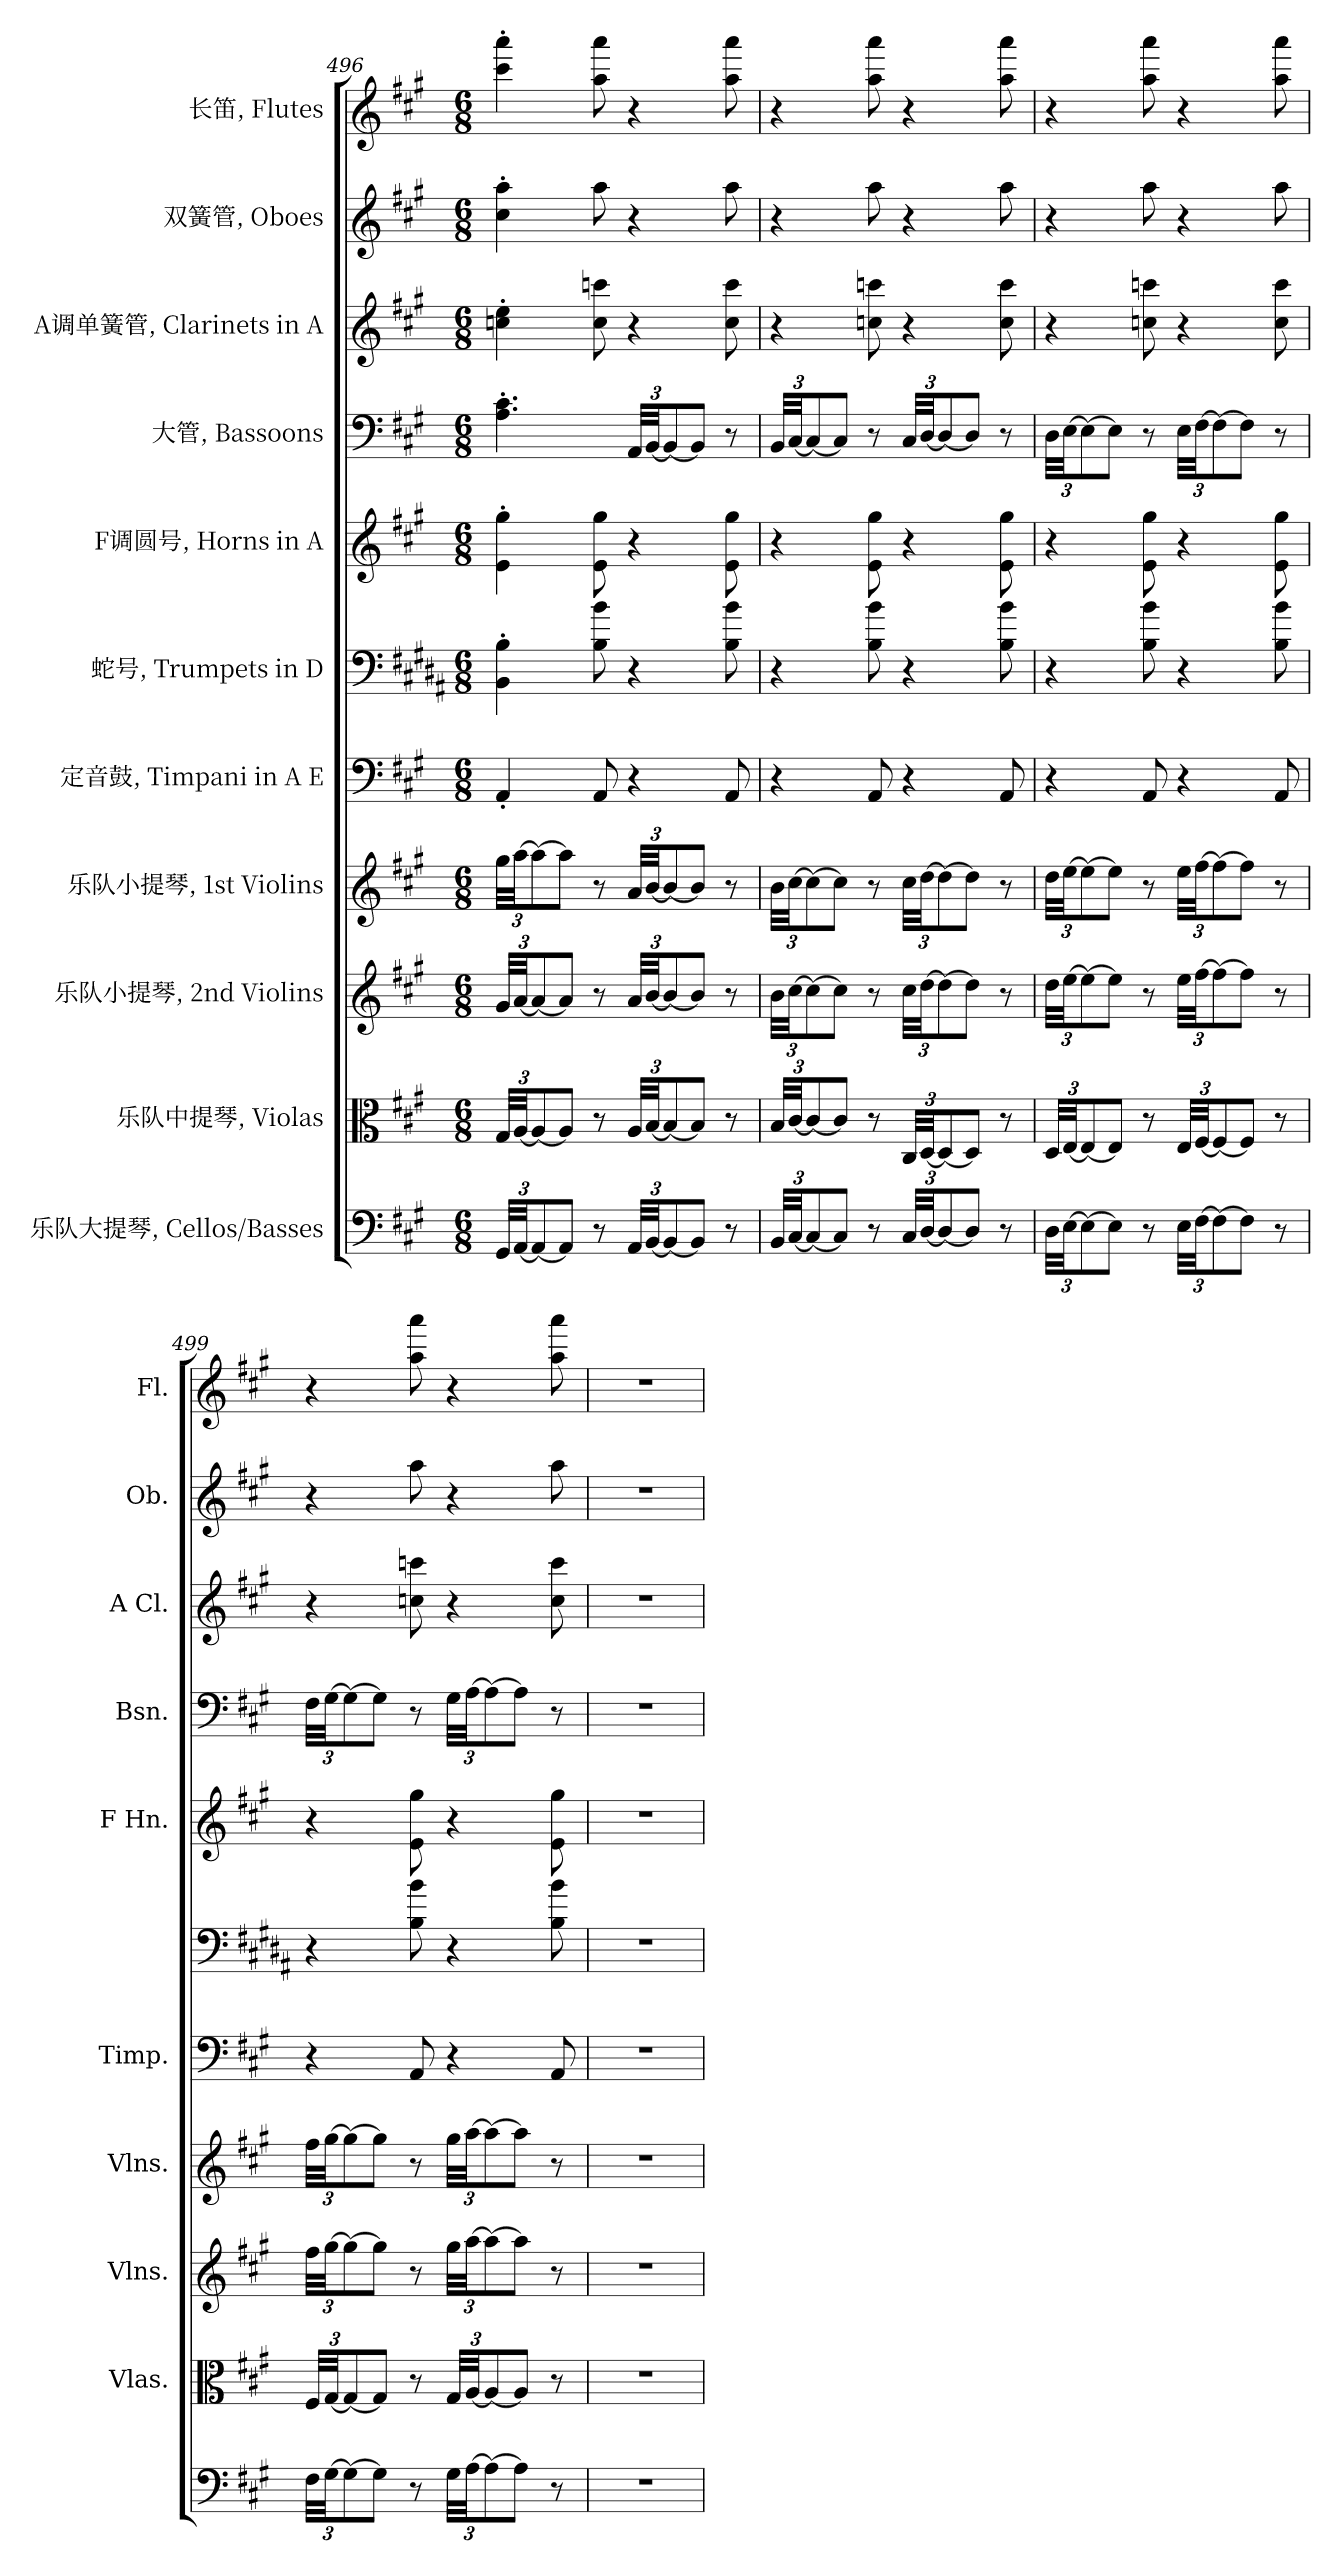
**kern	**kern	**kern	**kern	**kern	**kern	**kern	**kern	**kern	**kern	**kern
*part11	*part10	*part9	*part8	*part7	*part6	*part5	*part4	*part3	*part2	*part1
*staff11	*staff10	*staff9	*staff8	*staff7	*staff6	*staff5	*staff4	*staff3	*staff2	*staff1
*I"乐队大提琴, Cellos/Basses	*I"乐队中提琴, Violas	*I"乐队小提琴, 2nd Violins	*I"乐队小提琴, 1st Violins	*I"定音鼓, Timpani in A E	*I"蛇号, Trumpets in D	*I"F调圆号, Horns in A	*I"大管, Bassoons	*I"A调单簧管, Clarinets in A	*I"双簧管, Oboes	*I"长笛, Flutes
*	*I'Vlas.	*I'Vlns.	*I'Vlns.	*I'Timp.	*	*I'F Hn.	*I'Bsn.	*I'A Cl.	*I'Ob.	*I'Fl.
*clefF4	*clefC3	*clefG2	*clefG2	*clefF4	*clefF4	*clefG2	*clefF4	*clefG2	*clefG2	*clefG2
*	*	*	*	*	*ITrd1c2	*ITrd4c7	*	*ITrd2c3	*	*
*k[f#c#g#]	*k[f#c#g#]	*k[f#c#g#]	*k[f#c#g#]	*k[f#c#g#]	*k[f#c#g#]	*k[f#c#]	*k[f#c#g#]	*k[f#c#g#d#a#e#]	*k[f#c#g#]	*k[f#c#g#]
*M6/8	*M6/8	*M6/8	*M6/8	*M6/8	*M6/8	*M6/8	*M6/8	*M6/8	*M6/8	*M6/8
*Xbrackettup	*Xbrackettup	*Xbrackettup	*Xbrackettup	*	*	*	*	*	*	*
=496	=496	=496	=496	=496	=496	=496	=496	=496	=496	=496
48GG#/LLL	48G#/LLL	48g#/LLL	48gg#\LLL	4AA'/	4AA\' 4A\'	4A\' 4cc#\'	4.A\' 4.c#\'	4an\' 4cc#\'	4cc#\' 4aa\'	4ccc#\' 4aaa\'
[48AA/JJ	[48A/JJ	[48a/JJ	[48aa\JJ	.	.	.	.	.	.	.
12AA/_	12A/_	12a/_	12aa\_	.	.	.	.	.	.	.
8AA/J]	8A/J]	8a/J]	8aa\J]	.	.	.	.	.	.	.
8r	8r	8r	8r	8AA/	8A\ 8a\	8A\ 8cc#\	.	8a\ 8aan\	8aa\	8aa\ 8aaa\
*	*	*	*	*	*	*	*Xbrackettup	*	*	*
48AA/LLL	48A/LLL	48a/LLL	48a/LLL	4r	4r	4r	48AA/LLL	4r	4r	4r
[48BB/JJ	[48B/JJ	[48b/JJ	[48b/JJ	.	.	.	[48BB/JJ	.	.	.
12BB/_	12B/_	12b/_	12b/_	.	.	.	12BB/_	.	.	.
8BB/J]	8B/J]	8b/J]	8b/J]	.	.	.	8BB/J]	.	.	.
8r	8r	8r	8r	8AA/	8A\ 8a\	8A\ 8cc#\	8r	8a\ 8aa\	8aa\	8aa\ 8aaa\
!!LO:PB:g=z
=497	=497	=497	=497	=497	=497	=497	=497	=497	=497	=497
48BB/LLL	48B/LLL	48b\LLL	48b\LLL	4r	4r	4r	48BB/LLL	4r	4r	4r
[48C#/JJ	[48c#/JJ	[48cc#\JJ	[48cc#\JJ	.	.	.	[48C#/JJ	.	.	.
12C#/_	12c#/_	12cc#\_	12cc#\_	.	.	.	12C#/_	.	.	.
8C#/J]	8c#/J]	8cc#\J]	8cc#\J]	.	.	.	8C#/J]	.	.	.
8r	8r	8r	8r	8AA/	8A\ 8a\	8A\ 8cc#\	8r	8an\ 8aan\	8aa\	8aa\ 8aaa\
48C#/LLL	48C#/LLL	48cc#\LLL	48cc#\LLL	4r	4r	4r	48C#/LLL	4r	4r	4r
[48D/JJ	[48D/JJ	[48dd\JJ	[48dd\JJ	.	.	.	[48D/JJ	.	.	.
12D/_	12D/_	12dd\_	12dd\_	.	.	.	12D/_	.	.	.
8D/J]	8D/J]	8dd\J]	8dd\J]	.	.	.	8D/J]	.	.	.
8r	8r	8r	8r	8AA/	8A\ 8a\	8A\ 8cc#\	8r	8a\ 8aa\	8aa\	8aa\ 8aaa\
=498	=498	=498	=498	=498	=498	=498	=498	=498	=498	=498
48D\LLL	48D/LLL	48dd\LLL	48dd\LLL	4r	4r	4r	48D\LLL	4r	4r	4r
[48E\JJ	[48E/JJ	[48ee\JJ	[48ee\JJ	.	.	.	[48E\JJ	.	.	.
12E\_	12E/_	12ee\_	12ee\_	.	.	.	12E\_	.	.	.
8E\J]	8E/J]	8ee\J]	8ee\J]	.	.	.	8E\J]	.	.	.
8r	8r	8r	8r	8AA/	8A\ 8a\	8A\ 8cc#\	8r	8an\ 8aan\	8aa\	8aa\ 8aaa\
48E\LLL	48E/LLL	48ee\LLL	48ee\LLL	4r	4r	4r	48E\LLL	4r	4r	4r
[48F#\JJ	[48F#/JJ	[48ff#\JJ	[48ff#\JJ	.	.	.	[48F#\JJ	.	.	.
12F#\_	12F#/_	12ff#\_	12ff#\_	.	.	.	12F#\_	.	.	.
8F#\J]	8F#/J]	8ff#\J]	8ff#\J]	.	.	.	8F#\J]	.	.	.
8r	8r	8r	8r	8AA/	8A\ 8a\	8A\ 8cc#\	8r	8a\ 8aa\	8aa\	8aa\ 8aaa\
=499	=499	=499	=499	=499	=499	=499	=499	=499	=499	=499
48F#\LLL	48F#/LLL	48ff#\LLL	48ff#\LLL	4r	4r	4r	48F#\LLL	4r	4r	4r
[48G#\JJ	[48G#/JJ	[48gg#\JJ	[48gg#\JJ	.	.	.	[48G#\JJ	.	.	.
12G#\_	12G#/_	12gg#\_	12gg#\_	.	.	.	12G#\_	.	.	.
8G#\J]	8G#/J]	8gg#\J]	8gg#\J]	.	.	.	8G#\J]	.	.	.
8r	8r	8r	8r	8AA/	8A\ 8a\	8A\ 8cc#\	8r	8an\ 8aan\	8aa\	8aa\ 8aaa\
48G#\LLL	48G#/LLL	48gg#\LLL	48gg#\LLL	4r	4r	4r	48G#\LLL	4r	4r	4r
[48A\JJ	[48A/JJ	[48aa\JJ	[48aa\JJ	.	.	.	[48A\JJ	.	.	.
12A\_	12A/_	12aa\_	12aa\_	.	.	.	12A\_	.	.	.
8A\J]	8A/J]	8aa\J]	8aa\J]	.	.	.	8A\J]	.	.	.
8r	8r	8r	8r	8AA/	8A\ 8a\	8A\ 8cc#\	8r	8a\ 8aa\	8aa\	8aa\ 8aaa\
=500	=500	=500	=500	=500	=500	=500	=500	=500	=500	=500
2.r	2.r	2.r	2.r	2.r	2.r	2.r	2.r	2.r	2.r	2.r
=	=	=	=	=	=	=	=	=	=	=
*-	*-	*-	*-	*-	*-	*-	*-	*-	*-	*-
